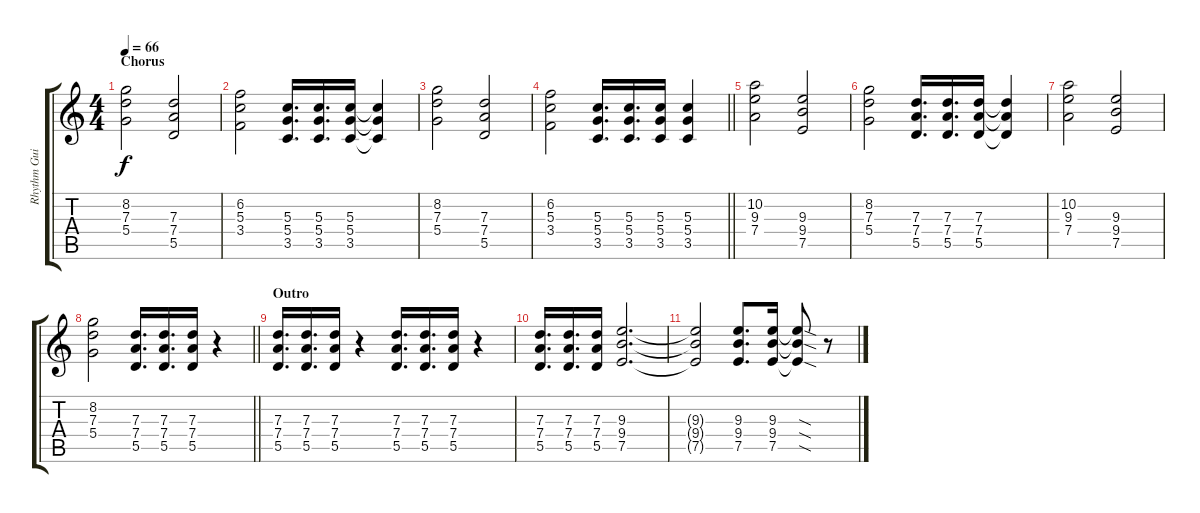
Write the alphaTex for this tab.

\track ("Rhythm Guitar" "Rhythm Gui") {instrument distortionguitar}
\staff {score tabs}
\tuning (E4 B3 G3 D3 A2 E2) {hide}
\ts (4 4)
\section ("" "Chorus")
\tempo 66
\clef g2
\ks c
(8.2 7.3 5.4).2{dy f} (7.3 7.4 5.5).2 |
(6.2 5.3 3.4).2 (5.3 5.4 3.5).16{d} (5.3 5.4 3.5).16{d} (5.3 5.4 3.5).16 (5.3{t} 5.4{t} 3.5{t}).4 |
(8.2 7.3 5.4).2 (7.3 7.4 5.5).2 |
\barLineRight lightlight
(6.2 5.3 3.4).2 (5.3 5.4 3.5).16{d} (5.3 5.4 3.5).16{d} (5.3 5.4 3.5).16 (5.3 5.4 3.5).4 |
(10.2 9.3 7.4).2 (9.3 9.4 7.5).2 |
(8.2 7.3 5.4).2 (7.3 7.4 5.5).16{d} (7.3 7.4 5.5).16{d} (7.3 7.4 5.5).16 (7.3{t} 7.4{t} 5.5{t}).4 |
(10.2 9.3 7.4).2 (9.3 9.4 7.5).2 |
\barLineRight lightlight
(8.2 7.3 5.4).2 (7.3 7.4 5.5).16{d} (7.3 7.4 5.5).16{d} (7.3 7.4 5.5).16 r.4 |
\section ("" "Outro")
(7.3 7.4 5.5).16{d} (7.3 7.4 5.5).16{d} (7.3 7.4 5.5).16 r.4 (7.3 7.4 5.5).16{d} (7.3 7.4 5.5).16{d} (7.3 7.4 5.5).16 r.4 |
(7.3 7.4 5.5).16{d} (7.3 7.4 5.5).16{d} (7.3 7.4 5.5).16 (9.3 9.4 7.5).2{d} |
(9.3{t} 9.4{t} 7.5{t}).2 (9.3 9.4 7.5).8{d} (9.3 9.4 7.5).16 (9.3{sod t} 9.4{sod t} 7.5{sod t}).8 r.8
